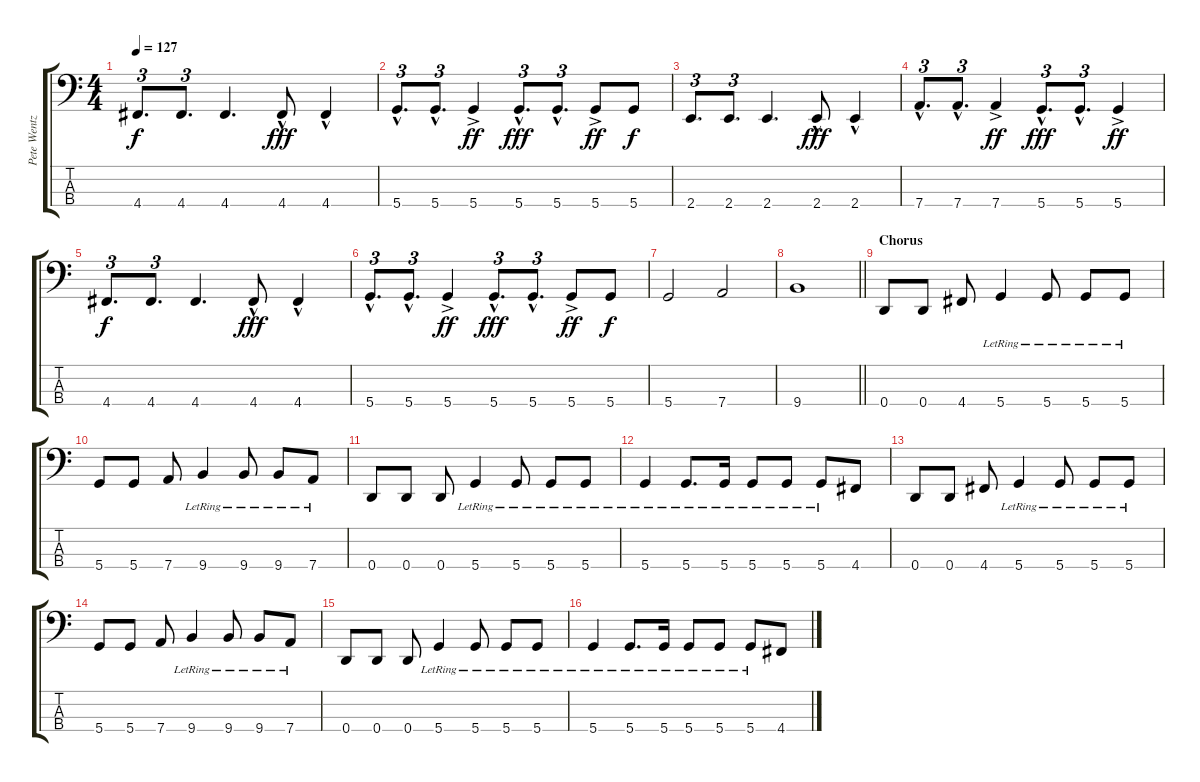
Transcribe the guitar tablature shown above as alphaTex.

\track ("Pete Wentz (Bass)" "Pete Wentz") {instrument electricbassfinger}
\staff {score tabs}
\tuning (G2 D2 A1 D1) {hide}
\ts (4 4)
\tempo 127
\clef f4
\ks c
4.4.8{d tu (3 2) dy f} 4.4.8{d tu (3 2)} 4.4.4{d} 4.4{hac}.8{dy fff} 4.4{hac}.4 |
5.4{hac}.8{d tu (3 2)} 5.4{hac}.8{d tu (3 2)} 5.4{ac}.4{dy ff} 5.4{hac}.8{d tu (3 2) dy fff} 5.4{hac}.8{d tu (3 2)} 5.4{ac}.8{dy ff} 5.4.8{dy f} |
2.4.8{d tu (3 2)} 2.4.8{d tu (3 2)} 2.4.4{d} 2.4{hac}.8{dy fff} 2.4{hac}.4 |
7.4{hac}.8{d tu (3 2)} 7.4{hac}.8{d tu (3 2)} 7.4{ac}.4{dy ff} 5.4{hac}.8{d tu (3 2) dy fff} 5.4{hac}.8{d tu (3 2)} 5.4{ac}.4{dy ff} |
4.4.8{d tu (3 2) dy f} 4.4.8{d tu (3 2)} 4.4.4{d} 4.4{hac}.8{dy fff} 4.4{hac}.4 |
5.4{hac}.8{d tu (3 2)} 5.4{hac}.8{d tu (3 2)} 5.4{ac}.4{dy ff} 5.4{hac}.8{d tu (3 2) dy fff} 5.4{hac}.8{d tu (3 2)} 5.4{ac}.8{dy ff} 5.4.8{dy f} |
5.4.2 7.4.2 |
\barLineRight lightlight
9.4.1 |
\section ("" "Chorus")
0.4.8 0.4.8 4.4.8 5.4{lr}.4 5.4{lr}.8 5.4{lr}.8 5.4{lr}.8 |
5.4.8 5.4.8 7.4.8 9.4{lr}.4 9.4{lr}.8 9.4{lr}.8 7.4{lr}.8 |
0.4.8 0.4.8 0.4.8 5.4{lr}.4 5.4{lr}.8 5.4{lr}.8 5.4{lr}.8 |
5.4{lr}.4 5.4{lr}.8{d} 5.4{lr}.16 5.4{lr}.8 5.4{lr}.8 5.4{lr}.8 4.4.8 |
0.4.8 0.4.8 4.4.8 5.4{lr}.4 5.4{lr}.8 5.4{lr}.8 5.4{lr}.8 |
5.4.8 5.4.8 7.4.8 9.4{lr}.4 9.4{lr}.8 9.4{lr}.8 7.4{lr}.8 |
0.4.8 0.4.8 0.4.8 5.4{lr}.4 5.4{lr}.8 5.4{lr}.8 5.4{lr}.8 |
5.4{lr}.4 5.4{lr}.8{d} 5.4{lr}.16 5.4{lr}.8 5.4{lr}.8 5.4{lr}.8 4.4.8
